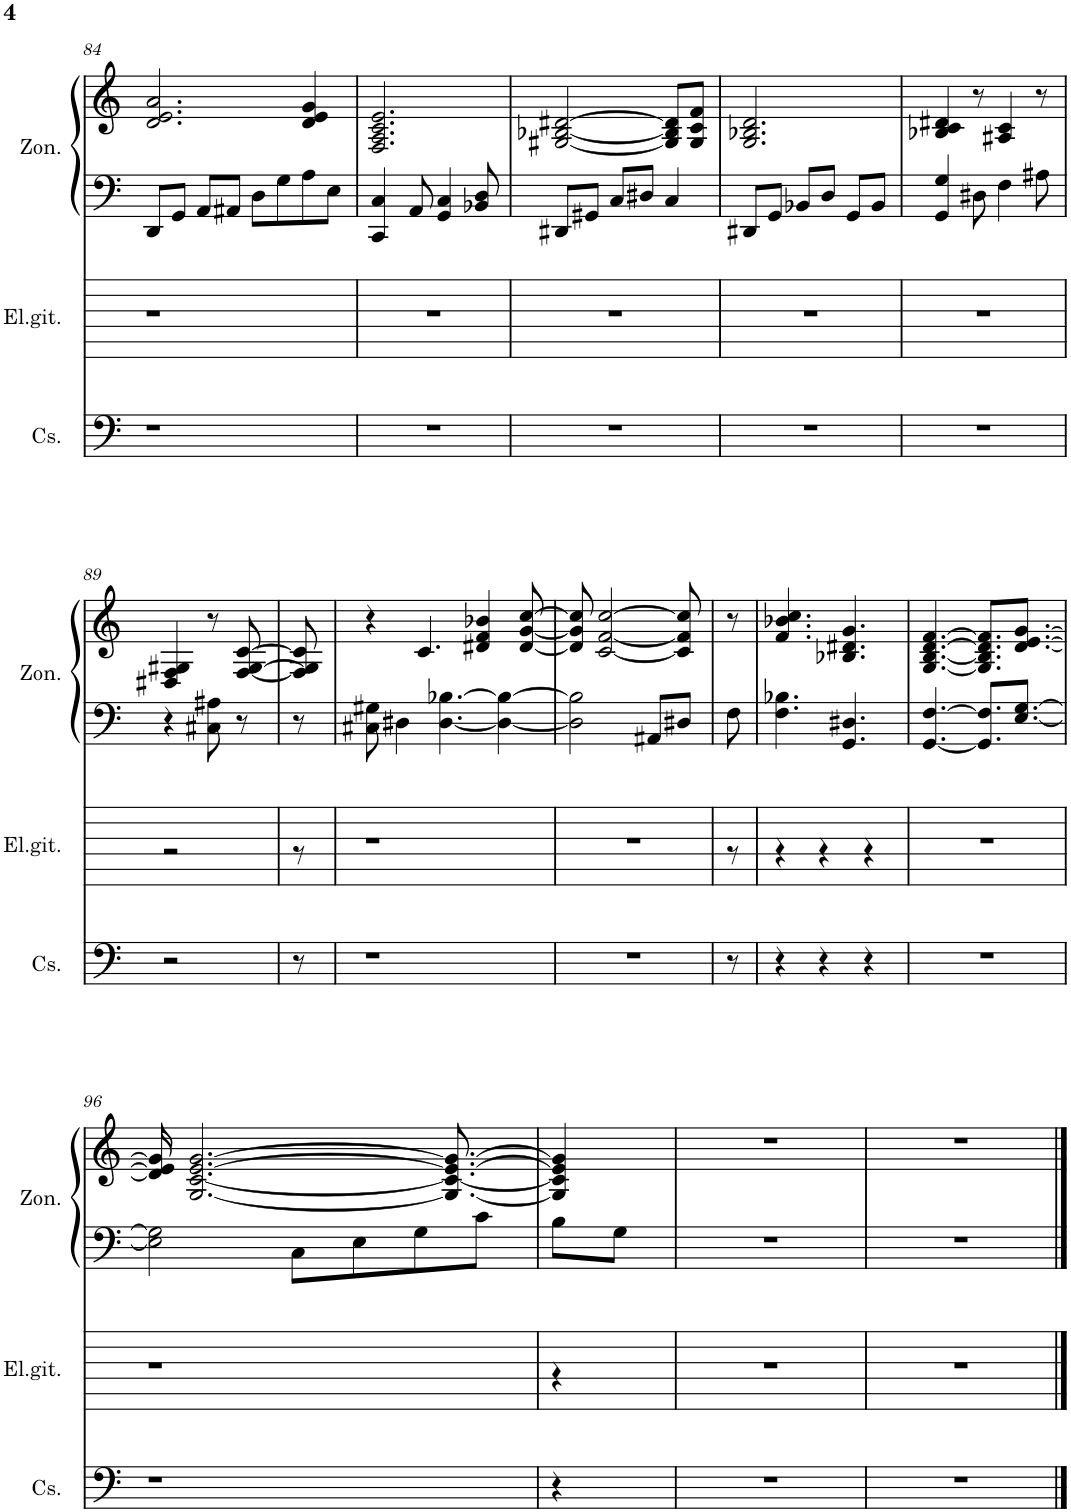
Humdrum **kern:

**kern	**kern	**kern	**kern
*part3	*part2	*part1	*part1
*staff4	*staff3	*staff2	*staff1
*I"Cselló	*I"Elektromos gitár	*I"Zongora	*
*I'Cs.	*I'El.git.	*I'Zon.	*
!!LO:PB:g=z
*clefF4	*	*clefF4	*clefG2
*k[]	*k[]	*k[]	*k[]
*M3/4	*M3/4	*M3/4	*M3/4
=84	=84	=84	=84
2.r	2.r	8DD/L	2.d/ 2.e/ 2.a/
.	.	8GG/J	.
.	.	8AA/L	.
.	.	8AA#X/J	.
.	.	8D\L	.
.	.	8G\	.
4ryy	4ryy	8A\	4d/ 4e/ 4g/
.	.	8E\J	.
=85	=85	=85	=85
2.r	2.r	4CC/ 4C/	2.F/ 2.A/ 2.c/ 2.e/
.	.	8AA/	.
.	.	4GG/ 4C/	.
.	.	8BB-X/ 8D/	.
=86	=86	=86	=86
2.r	2.r	8DD#X/L	[2G#X/ [2B-X/ [2d#X/
.	.	8GG#X/J	.
.	.	8C/L	.
.	.	8D#X/J	.
.	.	4C/	8G#/] 8B-/] 8d#/]L
.	.	.	8G#/ 8c/ 8f/J
=87	=87	=87	=87
2.r	2.r	8DD#X/L	2.G/ 2.B-X/ 2.d/
.	.	8GG/J	.
.	.	8BB-X/L	.
.	.	8D/J	.
.	.	8GG/L	.
.	.	8BB-/J	.
=88	=88	=88	=88
2.r	2.r	4GG/ 4G/	4B-X/ 4c/ 4d#X/
.	.	8D#X\	8r
.	.	4F\	4A#X/ 4c/
.	.	8A#X\	8r
!!LO:LB:g=z
=89	=89	=89	=89
2r	2r	4r	4D#X/ 4F/ 4G#X/
.	.	8C#X\ 8A#X\	8r
.	.	8r	[8F/ [8G#/ [8c/
=90	=90	=90	=90
8r	8r	8r	8F/] 8G#/] 8c/]
=91	=91	=91	=91
2.r	2.r	8C#X\ 8G#X\	4r
.	.	4D#X\	.
.	.	.	4.c/
.	.	[4.D#\ [4.B-X\	.
.	.	.	[8d#X/ [8f/ [8b-X/
4ryy	4ryy	4D#\_ 4B-\_	8ryy
.	.	.	[8d#/ [8g/ [8cc/
=92	=92	=92	=92
2.r	2.r	2D#\] 2B-\]	8d#/] 8g/] 8cc/]
.	.	.	8d#/] 8f/] 8b-/]
.	.	.	[2c/ [2f/ [2cc/
.	.	8AA#X/L	.
.	.	8D#X/J	.
8ryy	8ryy	8ryy	8c/] 8f/] 8cc/]
=93	=93	=93	=93
8r	8r	8F\	8r
=94	=94	=94	=94
4r	4r	4.F\ 4.B-X\	4.f/ 4.b-X/ 4.cc/
4r	4r	.	.
.	.	4.GG/ 4.D#X/	4.B-X/ 4.d#X/ 4.g/
4r	4r	.	.
=95	=95	=95	=95
2.r	2.r	[4.GG/ [4.F/	[4.G/ [4.B/ [4.d/ [4.f/
.	.	8.GG/] 8.F/]L	8.G/] 8.B/] 8.d/] 8.f/]L
.	.	[8.E/ [8.G/J	[8.d/ [8.e/ [8.g/J
!!LO:LB:g=z
=96	=96	=96	=96
2.r	2.r	2E\] 2G\]	16d/] 16e/] 16g/]
.	.	.	[16%11G/ [16%11c/ [16%11e/ [16%11g/
.	.	8C\L	.
.	.	8E\	.
4ryy	4ryy	8G\	16ryy
.	.	.	8.G/_ 8.c/_ 8.e/_ 8.g/_
.	.	8c\J	.
=97	=97	=97	=97
4r	4r	8B\L	4G/] 4c/] 4e/] 4g/]
.	.	8G\J	.
16ryy	16ryy	16ryy	16G/_ 16c/_ 16e/_ 16g/_
=98	=98	=98	=98
2.r	2.r	2.r	2.r
=99	=99	=99	=99
2.r	2.r	2.r	2.r
==	==	==	==
*-	*-	*-	*-
